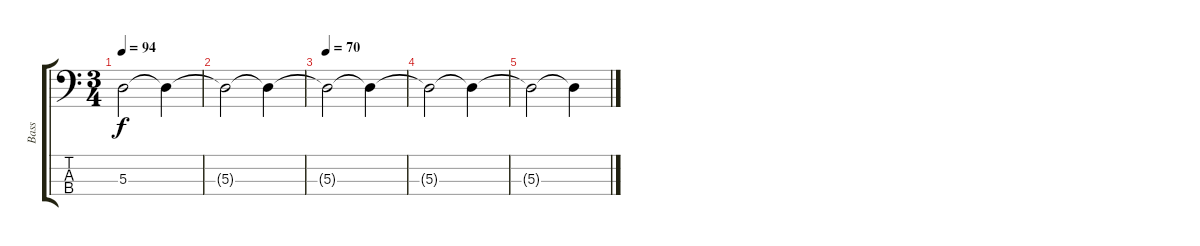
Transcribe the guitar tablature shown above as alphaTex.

\track ("Bass" "Bass") {instrument electricbassfinger}
\staff {score tabs}
\tuning (G2 D2 A1 E1) {hide}
\ts (3 4)
\tempo 94
\clef f4
\ks c
5.3{t}.2{dy f} 5.3{t}.4 |
5.3{t}.2 5.3{t}.4 |
\tempo 70
5.3{t}.2 5.3{t}.4 |
5.3{t}.2 5.3{t}.4 |
5.3{t}.2{volume 0} 5.3{t}.4
